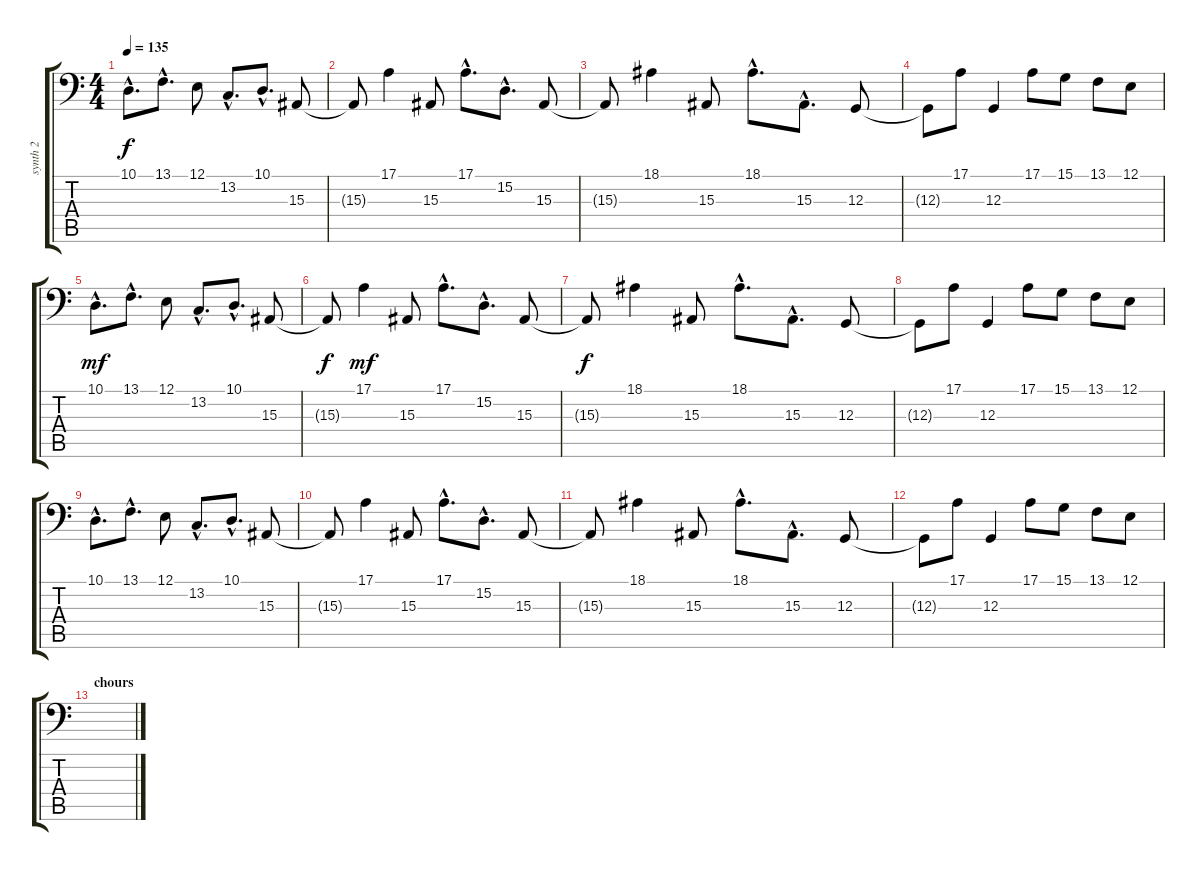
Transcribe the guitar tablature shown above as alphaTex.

\track ("synth 2" "synth 2") {instrument lead2sawtooth}
\staff {score tabs}
\tuning (E2 B1 G1 D1 A0 E0) {hide}
\ts (4 4)
\tempo 135
\clef f4
\ks c
10.1{hac}.8{d dy f} 13.1{hac}.8{d} 12.1.8 13.2{hac}.8{d} 10.1{hac}.8{d} 15.3.8 |
15.3{t}.8 17.1.4 15.3.8 17.1{hac}.8{d} 15.2{hac}.8{d} 15.3.8 |
15.3{t}.8 18.1.4 15.3.8 18.1{hac}.8{d} 15.3{hac}.8{d} 12.3.8 |
12.3{t}.8 17.1.8 12.3.4 17.1.8 15.1.8 13.1.8 12.1.8 |
10.1{hac}.8{d dy mf} 13.1{hac}.8{d} 12.1.8 13.2{hac}.8{d} 10.1{hac}.8{d} 15.3.8 |
15.3{t}.8{dy f} 17.1.4{dy mf} 15.3.8 17.1{hac}.8{d} 15.2{hac}.8{d} 15.3.8 |
15.3{t}.8{dy f} 18.1.4 15.3.8 18.1{hac}.8{d} 15.3{hac}.8{d} 12.3.8 |
12.3{t}.8 17.1.8 12.3.4 17.1.8 15.1.8 13.1.8 12.1.8 |
10.1{hac}.8{d} 13.1{hac}.8{d} 12.1.8 13.2{hac}.8{d} 10.1{hac}.8{d} 15.3.8 |
15.3{t}.8 17.1.4 15.3.8 17.1{hac}.8{d} 15.2{hac}.8{d} 15.3.8 |
15.3{t}.8 18.1.4 15.3.8 18.1{hac}.8{d} 15.3{hac}.8{d} 12.3.8 |
12.3{t}.8 17.1.8 12.3.4 17.1.8 15.1.8 13.1.8 12.1.8 |
\section ("" "chours")
